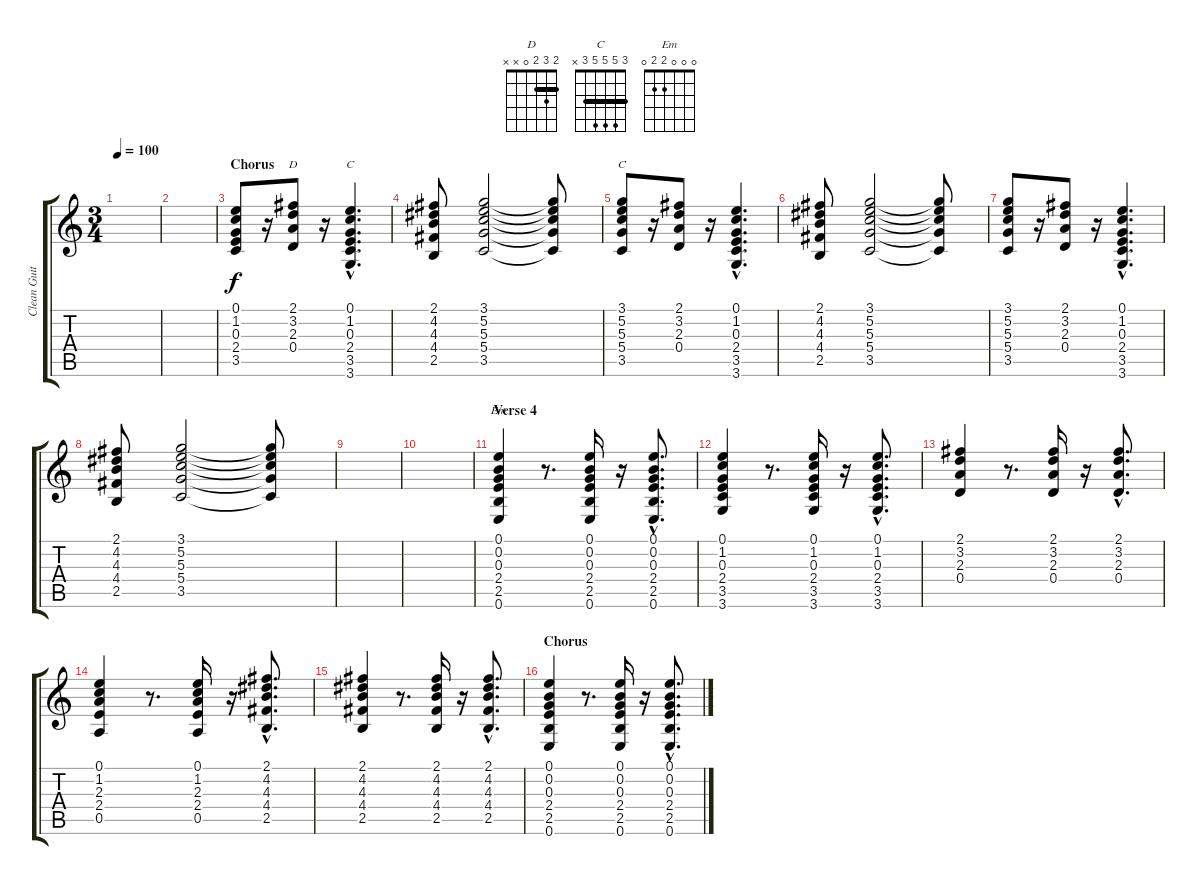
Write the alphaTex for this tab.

\track ("Clean Guitar" "Clean Guit") {instrument electricguitarclean}
\staff {score tabs}
\tuning (E4 B3 G3 D3 A2 E2) {hide}
\chord ("D" 2 3 2 0 x x) {barre 2}
\chord ("C" 0 1 0 2 3 x)
\chord ("C" 3 5 5 5 3 x) {barre 3}
\chord ("Em" 0 0 0 2 2 0)
\ts (3 4)
\tempo 100
\clef g2
\ks c
|
|
\section ("" "Chorus")
(0.1 1.2 0.3 2.4 3.5).8 r.16 (2.1 3.2 2.3 0.4).8{ch "D"} r.16 (0.1{hac} 1.2{hac} 0.3{hac} 2.4{hac} 3.5{hac} 3.6{hac}).4{d ch "C"} |
(2.1 4.2 4.3 4.4 2.5).8 (3.1 5.2 5.3 5.4 3.5).2 (3.1{t} 5.2{t} 5.3{t} 5.4{t} 3.5{t}).8 |
(3.1 5.2 5.3 5.4 3.5).8{ch "C"} r.16 (2.1 3.2 2.3 0.4).8 r.16 (0.1{hac} 1.2{hac} 0.3{hac} 2.4{hac} 3.5{hac} 3.6{hac}).4{d} |
(2.1 4.2 4.3 4.4 2.5).8 (3.1 5.2 5.3 5.4 3.5).2 (3.1{t} 5.2{t} 5.3{t} 5.4{t} 3.5{t}).8 |
(3.1 5.2 5.3 5.4 3.5).8 r.16 (2.1 3.2 2.3 0.4).8 r.16 (0.1{hac} 1.2{hac} 0.3{hac} 2.4{hac} 3.5{hac} 3.6{hac}).4{d} |
(2.1 4.2 4.3 4.4 2.5).8 (3.1 5.2 5.3 5.4 3.5).2 (3.1{t} 5.2{t} 5.3{t} 5.4{t} 3.5{t}).8 |
|
|
\section ("" "Verse 4")
(0.1 0.2 0.3 2.4 2.5 0.6).4{ch "Em"} r.8{d} (0.1 0.2 0.3 2.4 2.5 0.6).16 r.16 (0.1{hac} 0.2{hac} 0.3{hac} 2.4{hac} 2.5{hac} 0.6{hac}).8{d} |
(0.1 1.2 0.3 2.4 3.5 3.6).4 r.8{d} (0.1 1.2 0.3 2.4 3.5 3.6).16 r.16 (0.1{hac} 1.2{hac} 0.3{hac} 2.4{hac} 3.5{hac} 3.6{hac}).8{d} |
(2.1 3.2 2.3 0.4).4 r.8{d} (2.1 3.2 2.3 0.4).16 r.16 (2.1{hac} 3.2{hac} 2.3{hac} 0.4{hac}).8{d} |
(0.1 1.2 2.3 2.4 0.5).4 r.8{d} (0.1 1.2 2.3 2.4 0.5).16 r.16 (2.1{hac} 4.2{hac} 4.3{hac} 4.4{hac} 2.5{hac}).8{d} |
(2.1 4.2 4.3 4.4 2.5).4 r.8{d} (2.1 4.2 4.3 4.4 2.5).16 r.16 (2.1{hac} 4.2{hac} 4.3{hac} 4.4{hac} 2.5{hac}).8{d} |
\section ("" "Chorus")
(0.1 0.2 0.3 2.4 2.5 0.6).4 r.8{d} (0.1 0.2 0.3 2.4 2.5 0.6).16 r.16 (0.1{hac} 0.2{hac} 0.3{hac} 2.4{hac} 2.5{hac} 0.6{hac}).8{d}
